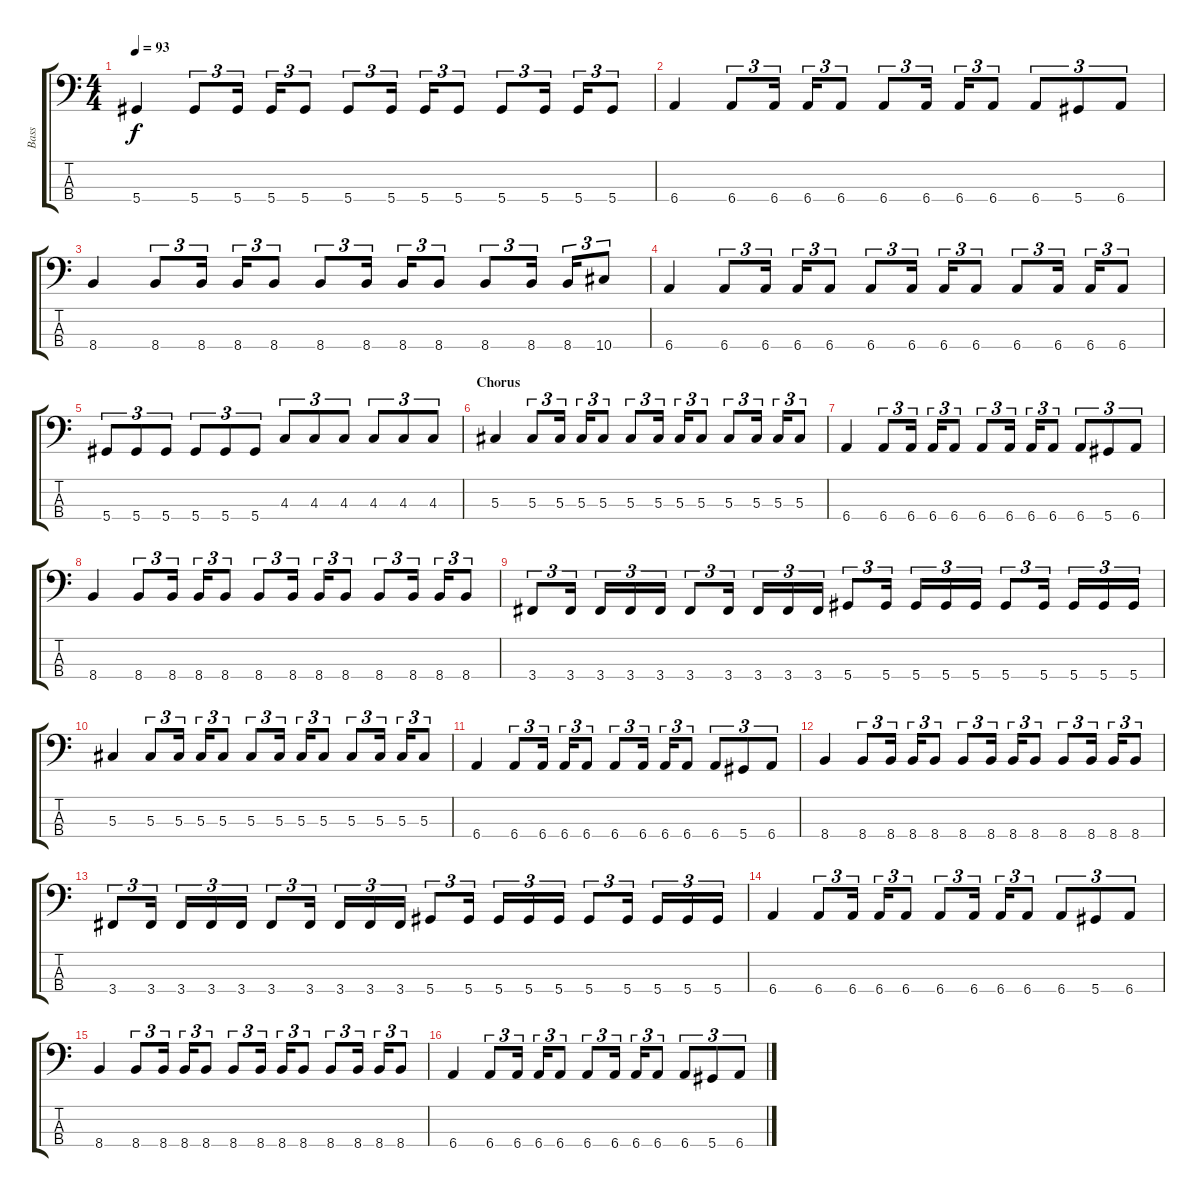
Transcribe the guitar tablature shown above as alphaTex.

\track ("Bass" "Bass") {instrument electricbasspick}
\staff {score tabs}
\tuning (Gb2 Db2 Ab1 Eb1) {hide}
\ts (4 4)
\tempo 93
\clef f4
\ks c
5.4.4{dy f} 5.4.8{tu (3 2)} 5.4.16{tu (3 2)} 5.4.16{tu (3 2)} 5.4.8{tu (3 2)} 5.4.8{tu (3 2)} 5.4.16{tu (3 2)} 5.4.16{tu (3 2)} 5.4.8{tu (3 2)} 5.4.8{tu (3 2)} 5.4.16{tu (3 2)} 5.4.16{tu (3 2)} 5.4.8{tu (3 2)} |
6.4.4 6.4.8{tu (3 2)} 6.4.16{tu (3 2)} 6.4.16{tu (3 2)} 6.4.8{tu (3 2)} 6.4.8{tu (3 2)} 6.4.16{tu (3 2)} 6.4.16{tu (3 2)} 6.4.8{tu (3 2)} 6.4.8{tu (3 2)} 5.4.8{tu (3 2)} 6.4.8{tu (3 2)} |
8.4.4 8.4.8{tu (3 2)} 8.4.16{tu (3 2)} 8.4.16{tu (3 2)} 8.4.8{tu (3 2)} 8.4.8{tu (3 2)} 8.4.16{tu (3 2)} 8.4.16{tu (3 2)} 8.4.8{tu (3 2)} 8.4.8{tu (3 2)} 8.4.16{tu (3 2)} 8.4.16{tu (3 2)} 10.4.8{tu (3 2)} |
6.4.4 6.4.8{tu (3 2)} 6.4.16{tu (3 2)} 6.4.16{tu (3 2)} 6.4.8{tu (3 2)} 6.4.8{tu (3 2)} 6.4.16{tu (3 2)} 6.4.16{tu (3 2)} 6.4.8{tu (3 2)} 6.4.8{tu (3 2)} 6.4.16{tu (3 2)} 6.4.16{tu (3 2)} 6.4.8{tu (3 2)} |
5.4.8{tu (3 2)} 5.4.8{tu (3 2)} 5.4.8{tu (3 2)} 5.4.8{tu (3 2)} 5.4.8{tu (3 2)} 5.4.8{tu (3 2)} 4.3.8{tu (3 2)} 4.3.8{tu (3 2)} 4.3.8{tu (3 2)} 4.3.8{tu (3 2)} 4.3.8{tu (3 2)} 4.3.8{tu (3 2)} |
\section ("" "Chorus")
5.3.4 5.3.8{tu (3 2)} 5.3.16{tu (3 2)} 5.3.16{tu (3 2)} 5.3.8{tu (3 2)} 5.3.8{tu (3 2)} 5.3.16{tu (3 2)} 5.3.16{tu (3 2)} 5.3.8{tu (3 2)} 5.3.8{tu (3 2)} 5.3.16{tu (3 2)} 5.3.16{tu (3 2)} 5.3.8{tu (3 2)} |
6.4.4 6.4.8{tu (3 2)} 6.4.16{tu (3 2)} 6.4.16{tu (3 2)} 6.4.8{tu (3 2)} 6.4.8{tu (3 2)} 6.4.16{tu (3 2)} 6.4.16{tu (3 2)} 6.4.8{tu (3 2)} 6.4.8{tu (3 2)} 5.4.8{tu (3 2)} 6.4.8{tu (3 2)} |
8.4.4 8.4.8{tu (3 2)} 8.4.16{tu (3 2)} 8.4.16{tu (3 2)} 8.4.8{tu (3 2)} 8.4.8{tu (3 2)} 8.4.16{tu (3 2)} 8.4.16{tu (3 2)} 8.4.8{tu (3 2)} 8.4.8{tu (3 2)} 8.4.16{tu (3 2)} 8.4.16{tu (3 2)} 8.4.8{tu (3 2)} |
3.4.8{tu (3 2)} 3.4.16{tu (3 2)} 3.4.16{tu (3 2)} 3.4.16{tu (3 2)} 3.4.16{tu (3 2)} 3.4.8{tu (3 2)} 3.4.16{tu (3 2)} 3.4.16{tu (3 2)} 3.4.16{tu (3 2)} 3.4.16{tu (3 2)} 5.4.8{tu (3 2)} 5.4.16{tu (3 2)} 5.4.16{tu (3 2)} 5.4.16{tu (3 2)} 5.4.16{tu (3 2)} 5.4.8{tu (3 2)} 5.4.16{tu (3 2)} 5.4.16{tu (3 2)} 5.4.16{tu (3 2)} 5.4.16{tu (3 2)} |
5.3.4 5.3.8{tu (3 2)} 5.3.16{tu (3 2)} 5.3.16{tu (3 2)} 5.3.8{tu (3 2)} 5.3.8{tu (3 2)} 5.3.16{tu (3 2)} 5.3.16{tu (3 2)} 5.3.8{tu (3 2)} 5.3.8{tu (3 2)} 5.3.16{tu (3 2)} 5.3.16{tu (3 2)} 5.3.8{tu (3 2)} |
6.4.4 6.4.8{tu (3 2)} 6.4.16{tu (3 2)} 6.4.16{tu (3 2)} 6.4.8{tu (3 2)} 6.4.8{tu (3 2)} 6.4.16{tu (3 2)} 6.4.16{tu (3 2)} 6.4.8{tu (3 2)} 6.4.8{tu (3 2)} 5.4.8{tu (3 2)} 6.4.8{tu (3 2)} |
8.4.4 8.4.8{tu (3 2)} 8.4.16{tu (3 2)} 8.4.16{tu (3 2)} 8.4.8{tu (3 2)} 8.4.8{tu (3 2)} 8.4.16{tu (3 2)} 8.4.16{tu (3 2)} 8.4.8{tu (3 2)} 8.4.8{tu (3 2)} 8.4.16{tu (3 2)} 8.4.16{tu (3 2)} 8.4.8{tu (3 2)} |
3.4.8{tu (3 2)} 3.4.16{tu (3 2)} 3.4.16{tu (3 2)} 3.4.16{tu (3 2)} 3.4.16{tu (3 2)} 3.4.8{tu (3 2)} 3.4.16{tu (3 2)} 3.4.16{tu (3 2)} 3.4.16{tu (3 2)} 3.4.16{tu (3 2)} 5.4.8{tu (3 2)} 5.4.16{tu (3 2)} 5.4.16{tu (3 2)} 5.4.16{tu (3 2)} 5.4.16{tu (3 2)} 5.4.8{tu (3 2)} 5.4.16{tu (3 2)} 5.4.16{tu (3 2)} 5.4.16{tu (3 2)} 5.4.16{tu (3 2)} |
6.4.4 6.4.8{tu (3 2)} 6.4.16{tu (3 2)} 6.4.16{tu (3 2)} 6.4.8{tu (3 2)} 6.4.8{tu (3 2)} 6.4.16{tu (3 2)} 6.4.16{tu (3 2)} 6.4.8{tu (3 2)} 6.4.8{tu (3 2)} 5.4.8{tu (3 2)} 6.4.8{tu (3 2)} |
8.4.4 8.4.8{tu (3 2)} 8.4.16{tu (3 2)} 8.4.16{tu (3 2)} 8.4.8{tu (3 2)} 8.4.8{tu (3 2)} 8.4.16{tu (3 2)} 8.4.16{tu (3 2)} 8.4.8{tu (3 2)} 8.4.8{tu (3 2)} 8.4.16{tu (3 2)} 8.4.16{tu (3 2)} 8.4.8{tu (3 2)} |
6.4.4 6.4.8{tu (3 2)} 6.4.16{tu (3 2)} 6.4.16{tu (3 2)} 6.4.8{tu (3 2)} 6.4.8{tu (3 2)} 6.4.16{tu (3 2)} 6.4.16{tu (3 2)} 6.4.8{tu (3 2)} 6.4.8{tu (3 2)} 5.4.8{tu (3 2)} 6.4.8{tu (3 2)}
